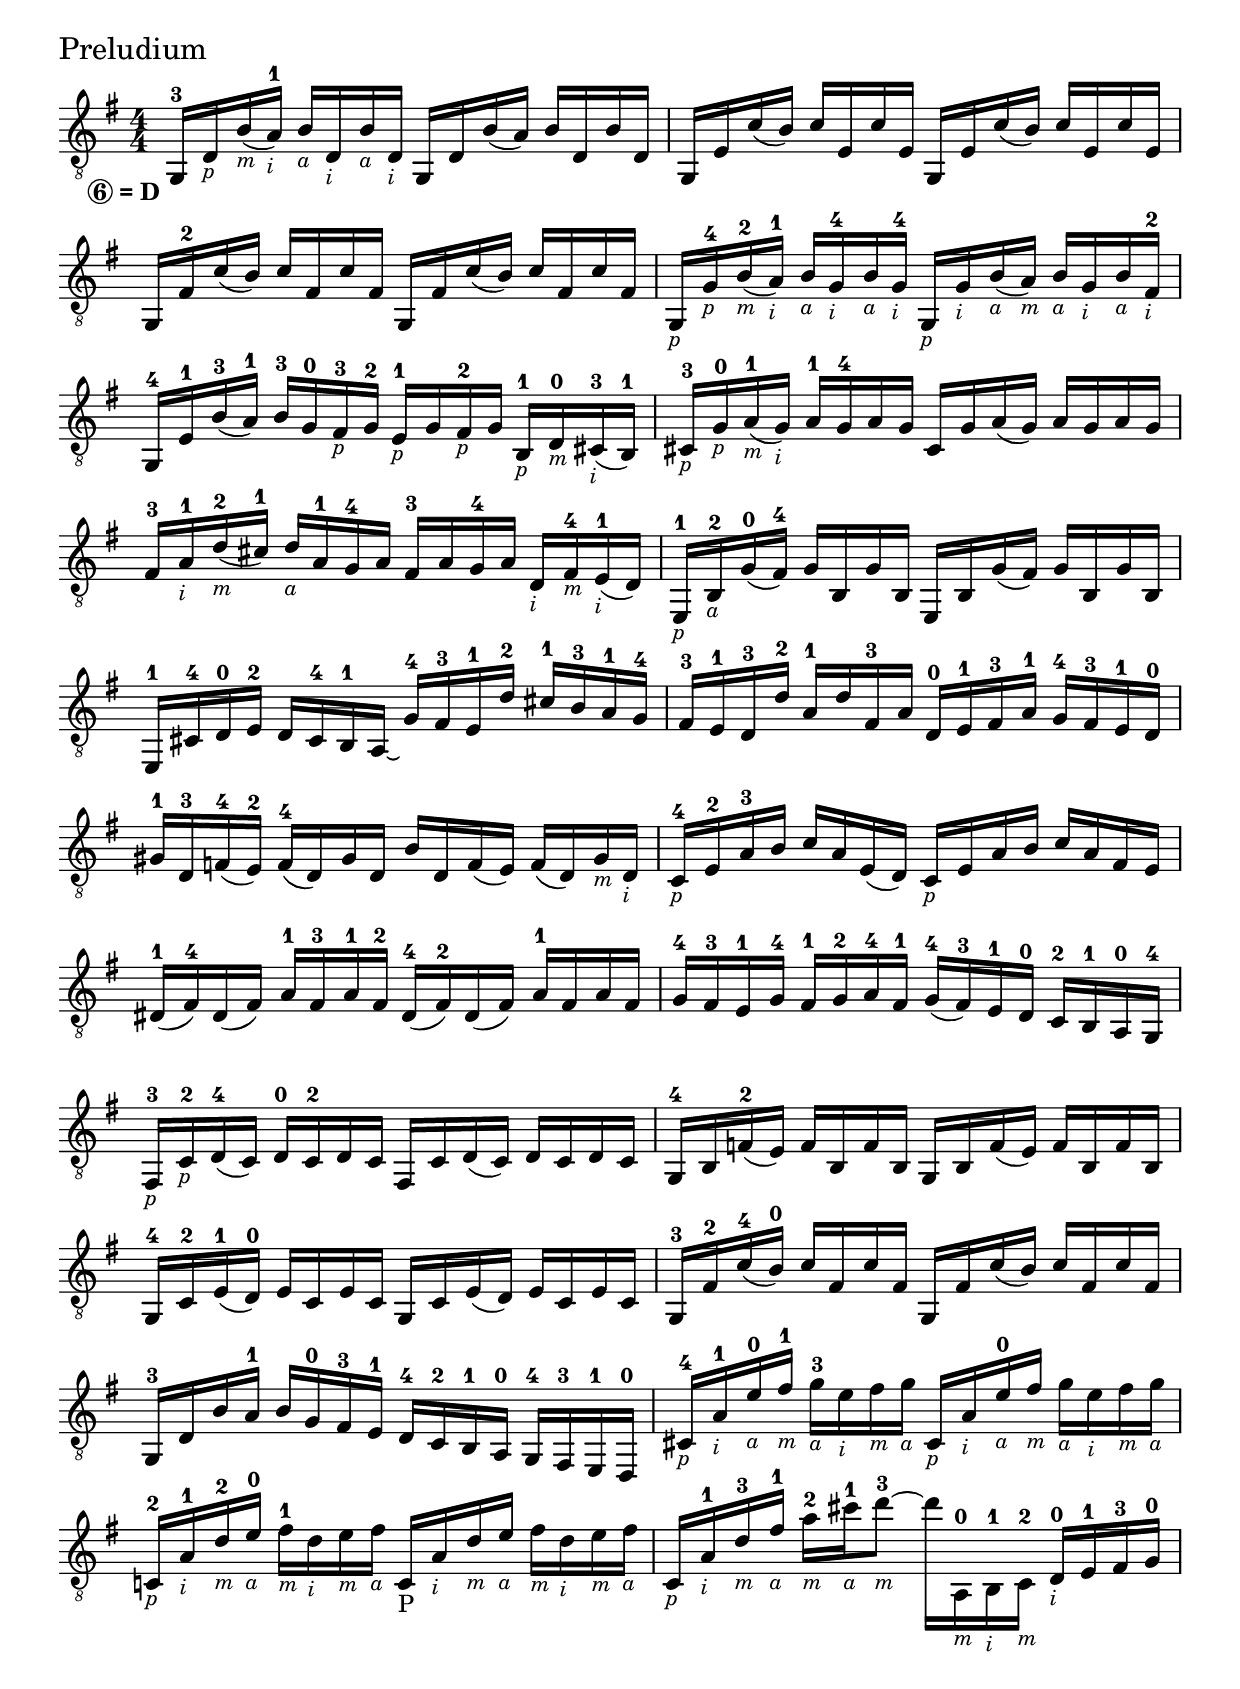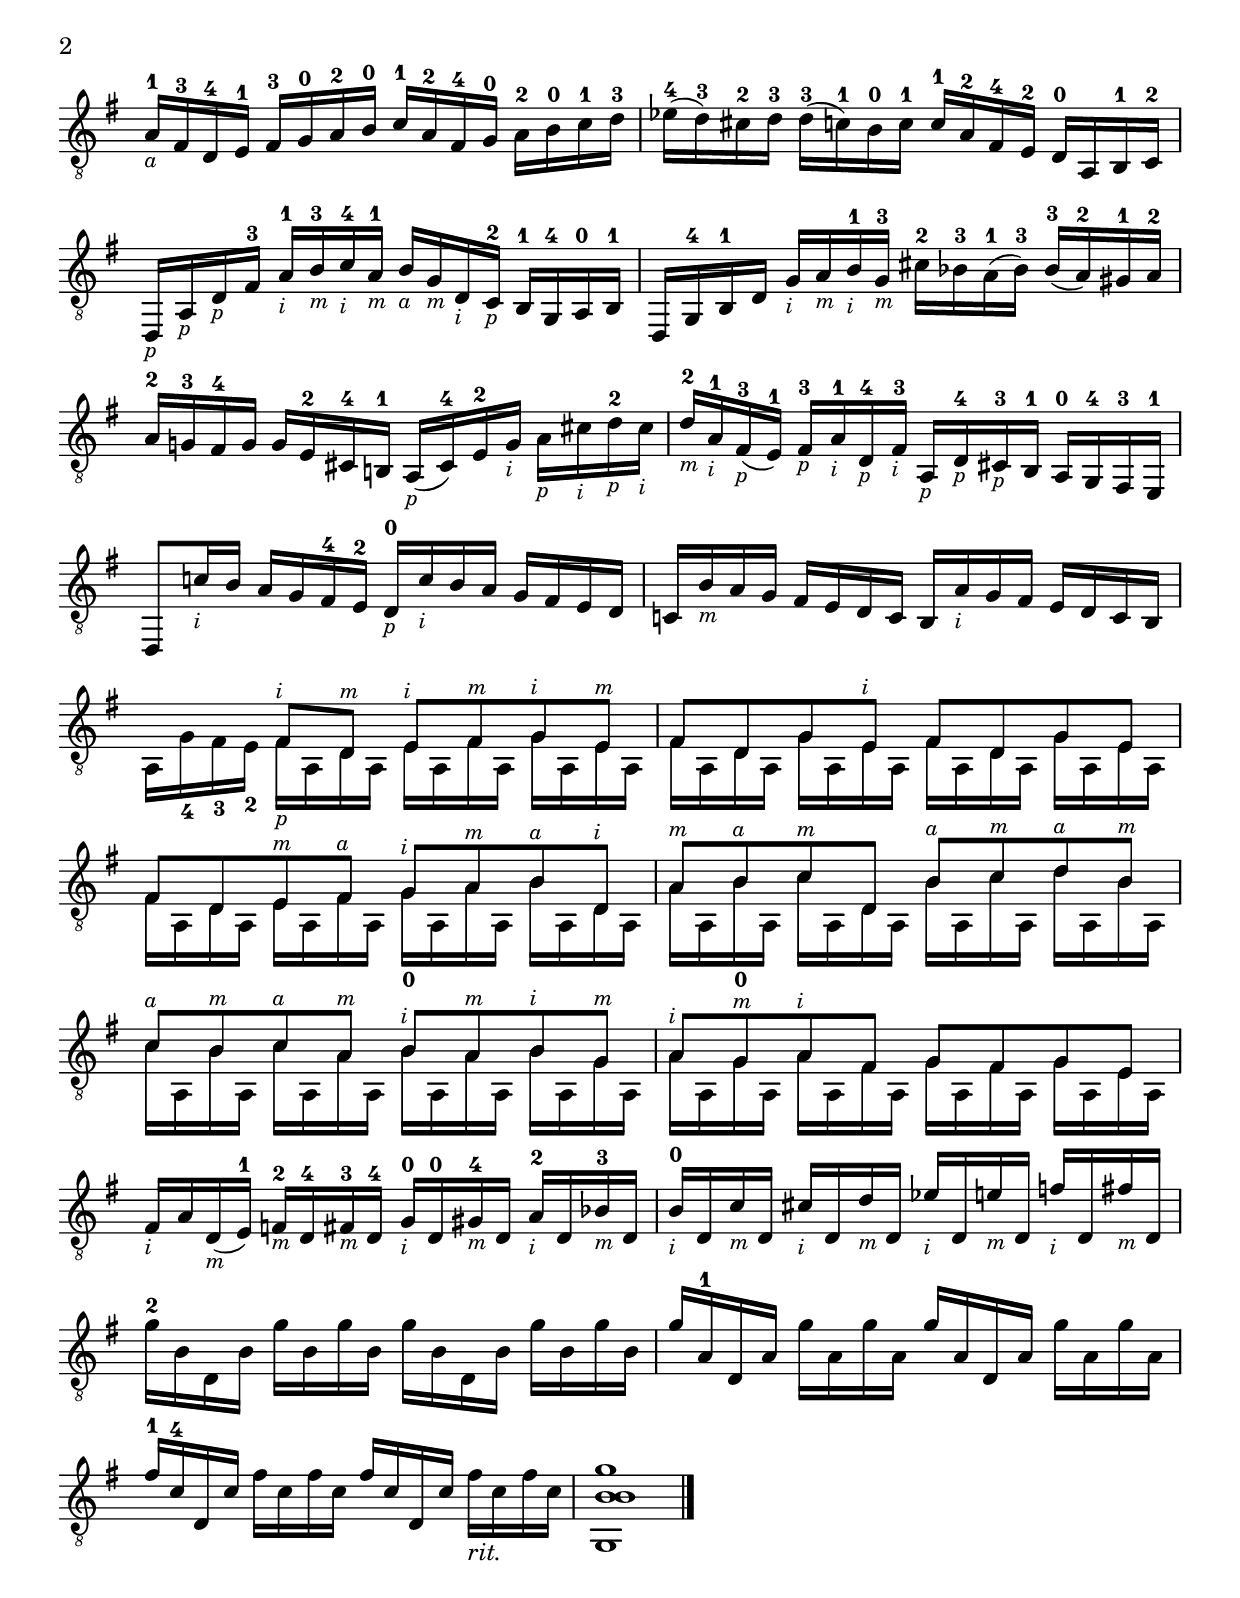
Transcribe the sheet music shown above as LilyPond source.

% This file is part of "Suita G-dur BWV 1007" project
% Copyright on the terms of Creative Commons Legal Code CC0 1.0 Universal license
% Authors: Martyna Danysz (martynadanysz@gmail.com) and Tomasz Bojczuk (seelook@gmail.com)


\version "2.19.80"


\include "global.ly"
\include "paper.ly"

#(set-global-staff-size 21)


%\header {
%  title = \markup  \center-column { \fontsize #3 {"Suite G-major BWV 1007" } "Preludium" " "}
%  composer = \markup \center-column { "Johann Sebastian Bach" " " }
%}




\score {
  \header {
    piece = \markup { \fontsize #2 "Preludium" }
  }

  \new Staff {
    \set Staff.midiInstrument="acoustic guitar (nylon)"
    \override Staff.NoteCollision #'merge-differently-headed = ##t
    \override Staff.Stem #'length-fraction = #1.2
    \time 4/4
    \key g \major
    \clef "G_8"
    \relative c {
      \once \override TextScript #'extra-offset = #'(-7 . 1)
      g16-3 _\SCORDATURE d'-\pfi h'-\mfi (a)-1-\ifi h-\afi d,-\ifi h'-\afi d,-\ifi g, d' h' (a) h d, h' d,      | % 1
      g, e' c' (h) c e, c' e, g, e' c' (h) c e, c' e,      | % 2
      g, fis'-2 c' (h) c fis, c' fis, g, fis' c' (h) c fis, c' fis,      | % 3
      g,-\pfi g'-4-\pfi h-2-\mfi (a)-1-\ifi h-\afi g-4-\ifi h-\afi g-4-\ifi g,-\pfi g'-\ifi h-\afi (a)-\mfi h-\afi g-\ifi h-\afi fis-2-\ifi      | % 4
      g,-4 e'-1 h'-3( a)-1 h-3 g-0 fis-3-\pfi g-2 e-1-\pfi g fis-2-\pfi g h,-1-\pfi d-0-\mfi cis-3-\ifi( h)-1      | % 5
      cis-3-\pfi g'-0-\pfi a-1-\mfi( g)-\ifi a-1 g-4 a g cis, g' a( g) a g a g      | % 6
      fis-3 a-1-\ifi d-2-\mfi( cis)-1 d-\afi a-1 g-4 a fis-3 a g-4 a d,-\ifi fis-4-\mfi e-1-\ifi( d)      | % 7
      e,-1-\pfi h'-2-\afi g'-0 (fis)-4 g h, g' h, e, h' g' (fis) g h, g' h,      | % 8
      e,-1 cis'-4 d-0 e-2 d cis-4 h-1 a \laissezVibrer g'-4 fis-3 e-1 d'-2 cis-1 h-3 a-1 g-4      | % 9
      fis-3 e-1 d-3 d'-2 a-1 d fis,-3 a d,-0 e-1 fis-3 a-1 g-4 fis-3 e-1 d-0      | % 10
      gis-1 d-3 f-4( e)-2 f-4( d) gis d h' d, f( e) f( d) gis-\mfi d-\ifi      | % 11
      c-4-\pfi e-2 a-3 h c a e( d) c-\pfi e a h c a fis e      | % 12
      dis-1( fis)-4 dis (fis) a-1 fis-3 a-1 fis-2 dis-4 (fis)-2 dis (fis) a-1 fis a fis      | % 13
      g-4 fis-3 e-1 g-4 fis-1 g-2 a-4 fis-1 g-4( fis)-3 e-1 d-0 c-2 h-1 a-0 g-4      | % 14
      fis-3-\pfi c'-2-\pfi d-4( c) d-0 c-2 d c fis, c' d (c )d c d c      | % 15
      g-4 h f'-2( e) f h, f' h, g h f' (e) f h, f' h,      | % 16
      g-4 c-2 e-1( d)-0 e c e c g c e( d) e c e c      | % 17
      g-3 fis'-2 c'-4 (h)-0 c fis, c' fis, g, fis' c' (h) c fis, c' fis,      | % 18
      g,-3 d' h' a-1 h g-0 fis-3 e-1 d-4 c-2 h-1 a-0 g-4 fis-3 e-1 d-0      | % 19
      cis'-4-\pfi a'-1-\ifi e'-0-\afi fis-1-\mfi g-3-\afi e-\ifi fis-\mfi g-\afi cis,,-\pfi a'-\ifi e'-0-\afi fis-\mfi g-\afi e-\ifi fis-\mfi g-\afi      | % 20
      c,,!-2-\pfi a'-1-\ifi d-2-\mfi e-0-\afi fis-1-\mfi d-\ifi e-\mfi fis-\afi c,-"P" a'-\ifi d-\mfi e-\afi fis-\mfi d-\ifi e-\mfi fis-\afi      | % 21
      c,-\pfi a'-1-\ifi d-3-\mfi fis-1-\afi a-2-\mfi cis-1-\afi d8-3-\mfi~ d16 a,,-0-\mfi h-1-\ifi c-2-\mfi d-0-\ifi e-1 fis-3 g-0      | % 22
      a-1-\afi fis-3 d-4 e-1 fis-3 g-0 a-2 h-0 c-1 a-2 fis-4 g-0 a-2 h-0 c-1 d-3      | % 23
      es-4( d)-3 cis-2 d-3 d-3( c)-1 h-0 c-1 c-1 a-2 fis-4 e-2 d-0 a h-1 c-2      | % 24
      d,-\pfi a'-\pfi d-\pfi fis-3 a-1-\ifi h-3-\mfi c-4-\ifi a-1-\mfi h-\afi g-\mfi d-\ifi c-2-\pfi h-1 g-4 a-0 h-1      | % 25
      d, g-4 h-1 d g-\ifi a-\mfi h-1-\ifi g-3-\mfi cis-2 b-3 a-1( b)-3 b-3( a)-2 gis-1 a-2      | % 26
      a-2 g!-3 fis-4 g g e-2 cis-4 h!-1 a-\pfi( cis)-4 e-2 g-\ifi a-\pfi cis-\ifi d-2-\pfi cis-\ifi      | % 27
      d-2-\mfi a-1-\ifi fis-3-\pfi(e)-1 fis-3-\pfi a-1-\ifi d,-4-\pfi fis-3-\ifi a,-\pfi d-4-\pfi cis-3-\pfi h-1 a-0 g-4 fis-3 e-1      | % 28
      d8 c''!16-\ifi h a g fis-4 e-2 d-0-\pfi c'-\ifi h a g fis e d      | % 29
      c! h'-\mfi a g fis e d c h a'-\ifi g fis e d c h      | % 30
      << { s4 fis'8-\ifi d-\mfi e-\ifi fis-\mfi g-\ifi e-\mfi | % 31
           fis d g e-\ifi fis d g e | % 32
           fis d e-\mfi fis-\afi g-\ifi a-\mfi h-\afi d,-\ifi | % 33
           a'-\mfi h-\afi c-\mfi d, h'-\afi c-\mfi d-\afi h-\mfi | % 34
           c-\afi h-\mfi c-\afi a-\mfi h-\ifi a-\mfi h-\ifi g-\mfi | % 35
           a-\ifi g-\mfi a-\ifi fis g fis g e | % 36
         } \\
         {
      a,16 g'-4 fis-3 e-2 fis-\pfi a, d a e' a, fis' a, g' a, e' a,      | % 31
      fis' a, d a g' a, e' a, fis' a, d a g' a, e' a,      | % 32
      fis' a, d a e' a, fis' a, g'-0 a, a' a, h' a, d a      | % 33
      a' a, h'-0 a, c' a, d a h' a, c' a, d' a, h' a,      | % 34
      c' a, h' a, c' a, a' a, h' a, a' a, h' a, g' a,      | % 35
      a' a, g' a, a' a, fis' a, g' a, fis' a, g' a, e' a,      | % 36
      } >>
      fis'-\ifi a d,-\mfi( e)-1 f-2-\mfi d-4 fis-3-\mfi d-4 g-0-\ifi d-0 gis-4-\mfi d a'-2-\ifi d, b'-3-\mfi d,      | % 37
      h'-0-\ifi d, c'-\mfi d, cis'-\ifi d, d'-\mfi d, es'-\ifi d, e'-\mfi d, f'-\ifi d, fis'-\mfi d,      | % 38
      g'-2 h, d, h' g' h, g' h, g' h, d, h' g' h, g' h,      | % 39
      g' a,-1 d, a' g' a, g' a, g' a, d, a' g' a, g' a,      | % 40
      fis'-1 c-4 d, c' fis c fis c fis c d, c' fis _\rit c fis c      | % 41
      <g, h' h g'>1 \bar "|."
    }

  }

  \midi {
    \context {
      \Score
      tempoWholesPerMinute = #(ly:make-moment 73 4)
    }
  }
  \layout {
    ragged-last = ##t
  }

}




